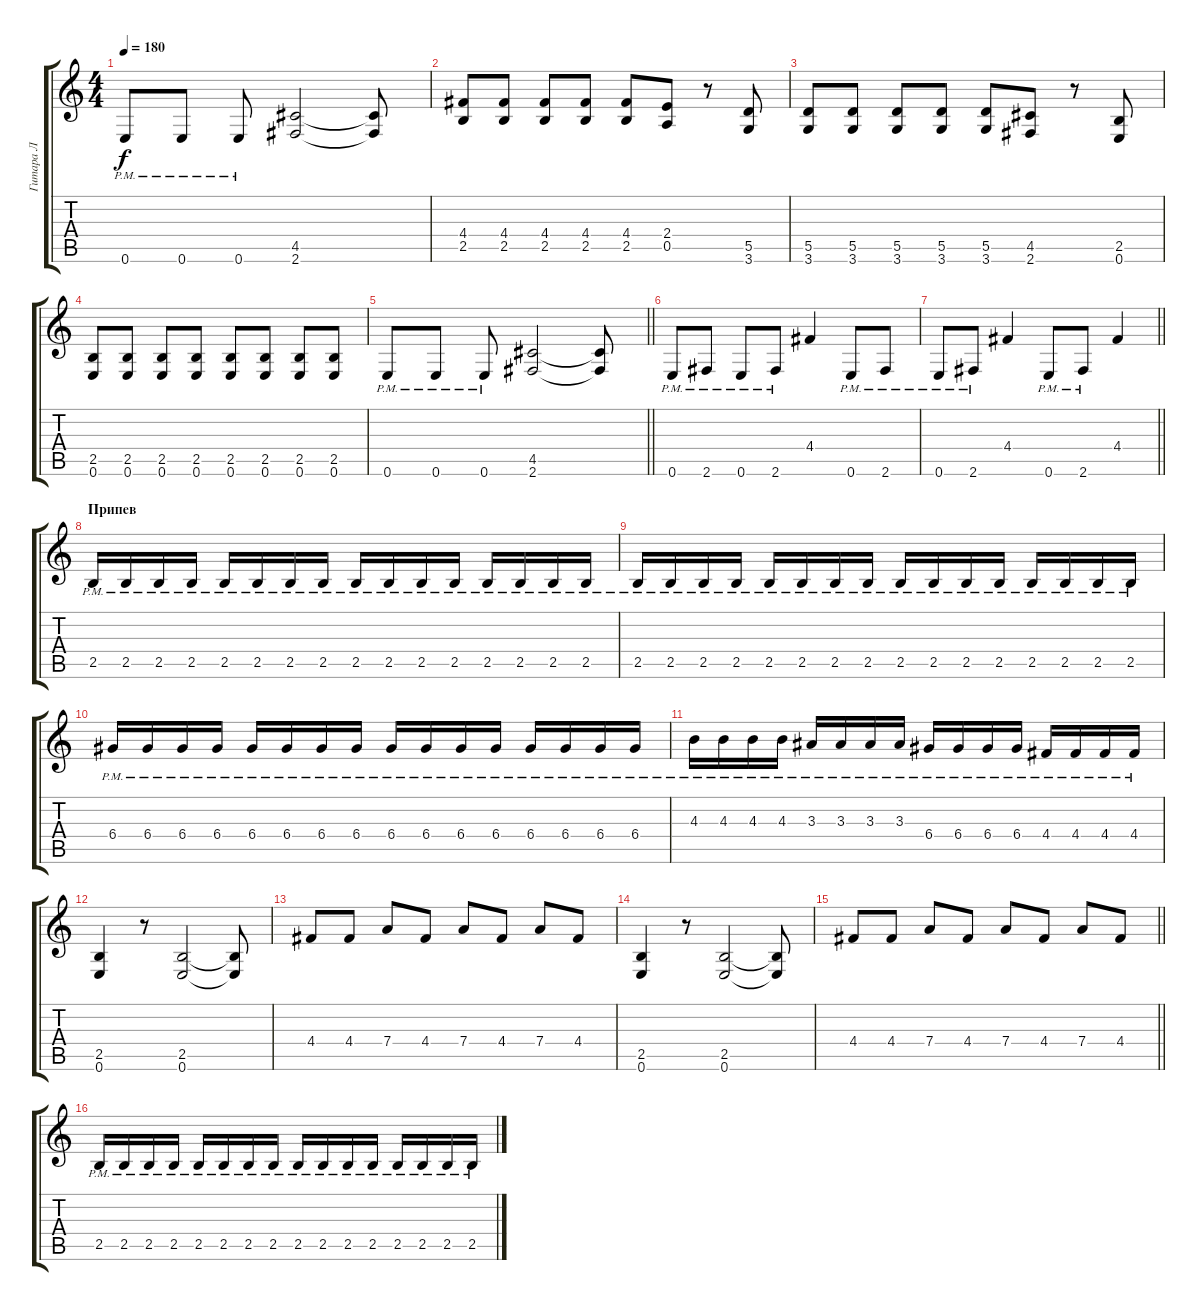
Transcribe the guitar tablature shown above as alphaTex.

\track ("Гитара Л" "Гитара Л") {instrument distortionguitar}
\staff {score tabs}
\tuning (E4 B3 G3 D3 A2 E2) {hide}
\ts (4 4)
\tempo 180
\clef g2
\ks c
0.6{pm}.8{dy f} 0.6{pm}.8 0.6{pm}.8 (4.5 2.6).2 (4.5{t} 2.6{t}).8 |
(4.4 2.5).8 (4.4 2.5).8 (4.4 2.5).8 (4.4 2.5).8 (4.4 2.5).8 (2.4 0.5).8 r.8 (5.5 3.6).8 |
(5.5 3.6).8 (5.5 3.6).8 (5.5 3.6).8 (5.5 3.6).8 (5.5 3.6).8 (4.5 2.6).8 r.8 (2.5 0.6).8 |
(2.5 0.6).8 (2.5 0.6).8 (2.5 0.6).8 (2.5 0.6).8 (2.5 0.6).8 (2.5 0.6).8 (2.5 0.6).8 (2.5 0.6).8 |
\barLineRight lightlight
0.6{pm}.8 0.6{pm}.8 0.6{pm}.8 (4.5 2.6).2 (4.5{t} 2.6{t}).8 |
\section ("" " ")
0.6{pm}.8 2.6{pm}.8 0.6{pm}.8 2.6{pm}.8 4.4.4 0.6{pm}.8 2.6{pm}.8 |
\barLineRight lightlight
0.6{pm}.8 2.6{pm}.8 4.4.4 0.6{pm}.8 2.6{pm}.8 4.4.4 |
\section ("" "Припев")
2.5{pm}.16 2.5{pm}.16 2.5{pm}.16 2.5{pm}.16 2.5{pm}.16 2.5{pm}.16 2.5{pm}.16 2.5{pm}.16 2.5{pm}.16 2.5{pm}.16 2.5{pm}.16 2.5{pm}.16 2.5{pm}.16 2.5{pm}.16 2.5{pm}.16 2.5{pm}.16 |
2.5{pm}.16 2.5{pm}.16 2.5{pm}.16 2.5{pm}.16 2.5{pm}.16 2.5{pm}.16 2.5{pm}.16 2.5{pm}.16 2.5{pm}.16 2.5{pm}.16 2.5{pm}.16 2.5{pm}.16 2.5{pm}.16 2.5{pm}.16 2.5{pm}.16 2.5{pm}.16 |
6.4{pm}.16 6.4{pm}.16 6.4{pm}.16 6.4{pm}.16 6.4{pm}.16 6.4{pm}.16 6.4{pm}.16 6.4{pm}.16 6.4{pm}.16 6.4{pm}.16 6.4{pm}.16 6.4{pm}.16 6.4{pm}.16 6.4{pm}.16 6.4{pm}.16 6.4{pm}.16 |
4.3{pm}.16 4.3{pm}.16 4.3{pm}.16 4.3{pm}.16 3.3{pm}.16 3.3{pm}.16 3.3{pm}.16 3.3{pm}.16 6.4{pm}.16 6.4{pm}.16 6.4{pm}.16 6.4{pm}.16 4.4{pm}.16 4.4{pm}.16 4.4{pm}.16 4.4{pm}.16 |
(2.5 0.6).4 r.8 (2.5 0.6).2 (2.5{t} 0.6{t}).8 |
4.4.8 4.4.8 7.4.8 4.4.8 7.4.8 4.4.8 7.4.8 4.4.8 |
(2.5 0.6).4 r.8 (2.5 0.6).2 (2.5{t} 0.6{t}).8 |
\barLineRight lightlight
4.4.8 4.4.8 7.4.8 4.4.8 7.4.8 4.4.8 7.4.8 4.4.8 |
\section ("" " ")
2.5{pm}.16 2.5{pm}.16 2.5{pm}.16 2.5{pm}.16 2.5{pm}.16 2.5{pm}.16 2.5{pm}.16 2.5{pm}.16 2.5{pm}.16 2.5{pm}.16 2.5{pm}.16 2.5{pm}.16 2.5{pm}.16 2.5{pm}.16 2.5{pm}.16 2.5{pm}.16
